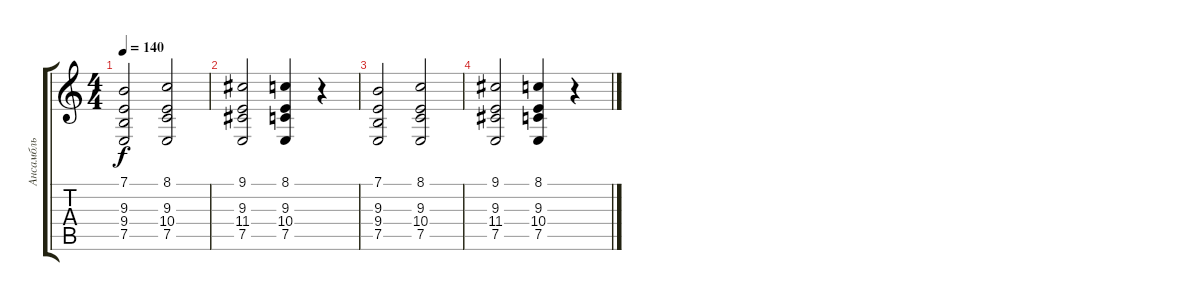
\track ("Ансамбль" "Ансамбль") {instrument stringensemble1}
\staff {score tabs}
\tuning (E4 B3 G3 D3 A2 E2) {hide}
\ts (4 4)
\tempo 140
\clef g2
\ks c
(7.1 9.3 9.4 7.5).2{dy f} (8.1 9.3 10.4 7.5).2 |
(9.1 9.3 11.4 7.5).2 (8.1 9.3 10.4 7.5).4 r.4 |
(7.1 9.3 9.4 7.5).2 (8.1 9.3 10.4 7.5).2 |
(9.1 9.3 11.4 7.5).2 (8.1 9.3 10.4 7.5).4 r.4
